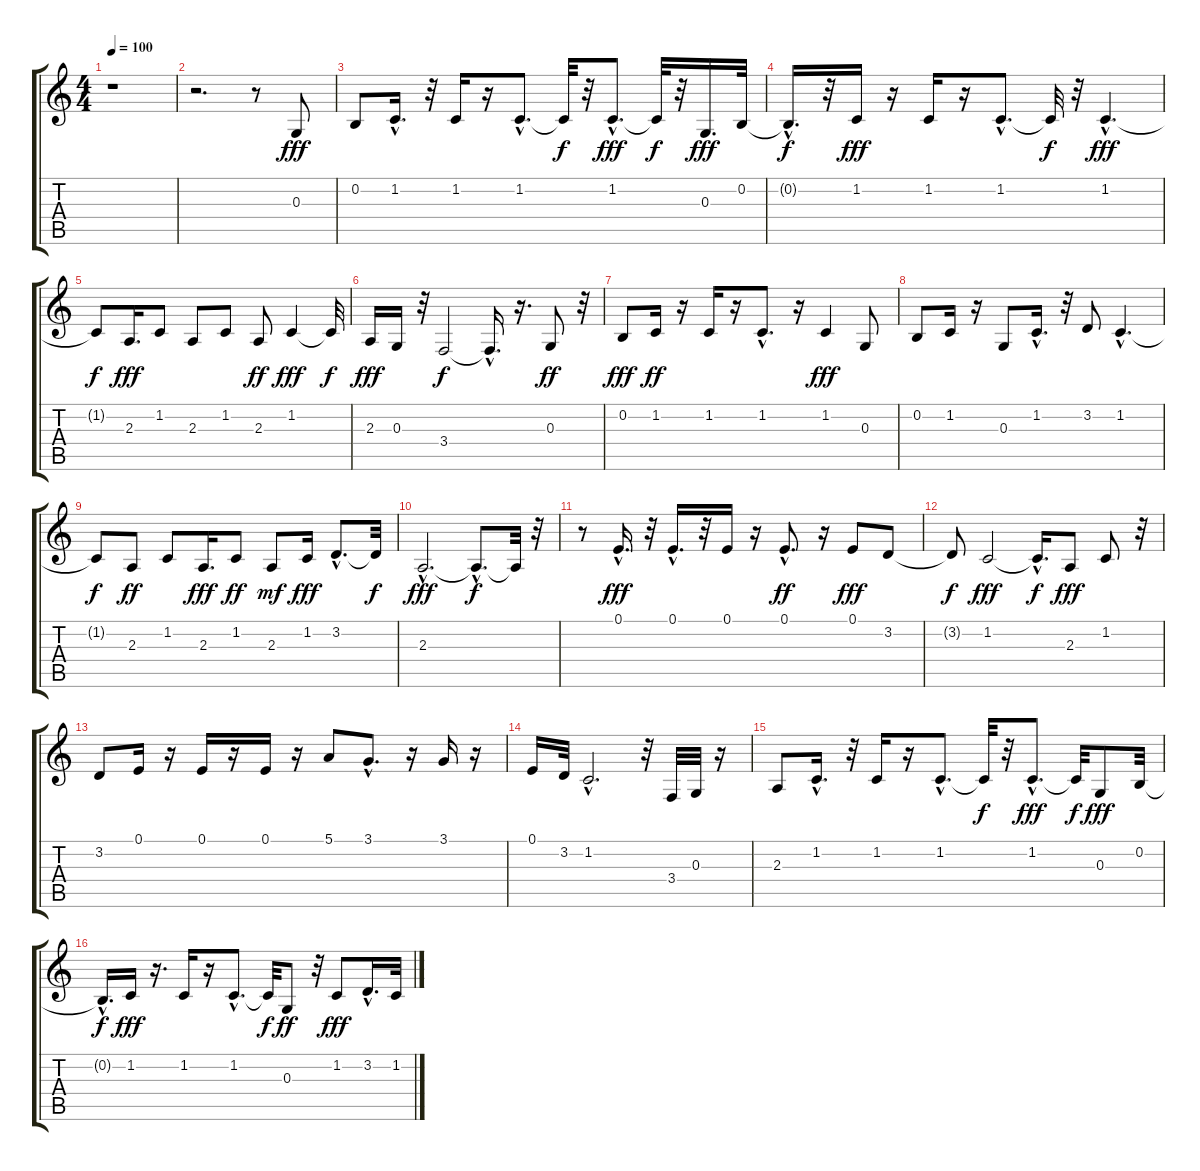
\track "" {instrument frenchhorn}
\staff {score tabs}
\tuning (E4 B3 G3 D3 A2 E2) {hide}
\ts (4 4)
\tempo 100
\clef g2
\ks c
r.1{dy fff instrument frenchhorn} |
r.2{d} r.8 0.3.8 |
0.2.8 1.2{hac}.16{d} r.32 1.2.16 r.16 1.2{hac}.8{d} 1.2{t}.32{dy f} r.32 1.2{hac}.8{d dy fff} 1.2{t}.32{dy f} r.32 0.3.16{d dy fff} 0.2.32 |
0.2{hac t}.16{d dy f} r.32 1.2.16{dy fff} r.16 1.2.16 r.16 1.2{hac}.8{d} 1.2{t}.32{dy f} r.32 1.2{hac}.4{d dy fff} |
1.2{t}.8{dy f} 2.3.16{d dy fff} 1.2.8 2.3.8 1.2.8 2.3.8{dy ff} 1.2.4{dy fff} 1.2{t}.32{dy f} |
2.3.16{dy fff} 0.3.16 r.32 3.4.2{dy f} 3.4{hac t}.16{d} r.16{d} 0.3.8{dy ff} r.32 |
0.2.8{dy fff} 1.2.16{dy ff} r.16 1.2.16 r.16 1.2{hac}.8{d} r.16 1.2.4{dy fff} 0.3.8 |
0.2.8 1.2.16 r.16 0.3.8 1.2{hac}.16{d} r.32 3.2.8 1.2{hac}.4{d} |
1.2{t}.8{dy f} 2.3.8{dy ff} 1.2.8 2.3.16{d dy fff} 1.2.8{dy ff} 2.3.8{dy mf} 1.2.16{dy fff} 3.2{hac}.8{d} 3.2{t}.32{dy f} |
2.3{hac}.2{d dy fff} 2.3{hac t}.8{d dy f} 2.3{t}.32 r.32 |
r.8 0.1{hac}.16{d dy fff} r.32 0.1{hac}.16{d} r.32 0.1.16 r.16 0.1{hac}.8{d dy ff} r.16 0.1.8{dy fff} 3.2.8 |
3.2{t}.8{dy f} 1.2.2{dy fff} 1.2{hac t}.16{d dy f} 2.3.8{dy fff} 1.2.8 r.32 |
3.2.8 0.1.16 r.16 0.1.16 r.16 0.1.16 r.16 5.1.8 3.1{hac}.8{d} r.16 3.1.16 r.16 |
0.1.16 3.2.32 1.2{hac}.2{d} r.32 3.4.32 0.3.32 r.16 |
2.3.8 1.2{hac}.16{d} r.32 1.2.16 r.16 1.2{hac}.8{d} 1.2{t}.32{dy f} r.32 1.2{hac}.8{d dy fff} 1.2{t}.32{dy f} 0.3.8{dy fff} 0.2.32 |
0.2{hac t}.16{d dy f} 1.2.16{dy fff} r.16{d} 1.2.16 r.16 1.2{hac}.8{d} 1.2{t}.32{dy f} 0.3.8{dy ff} r.32 1.2.8{dy fff} 3.2{hac}.16{d} 1.2.32
